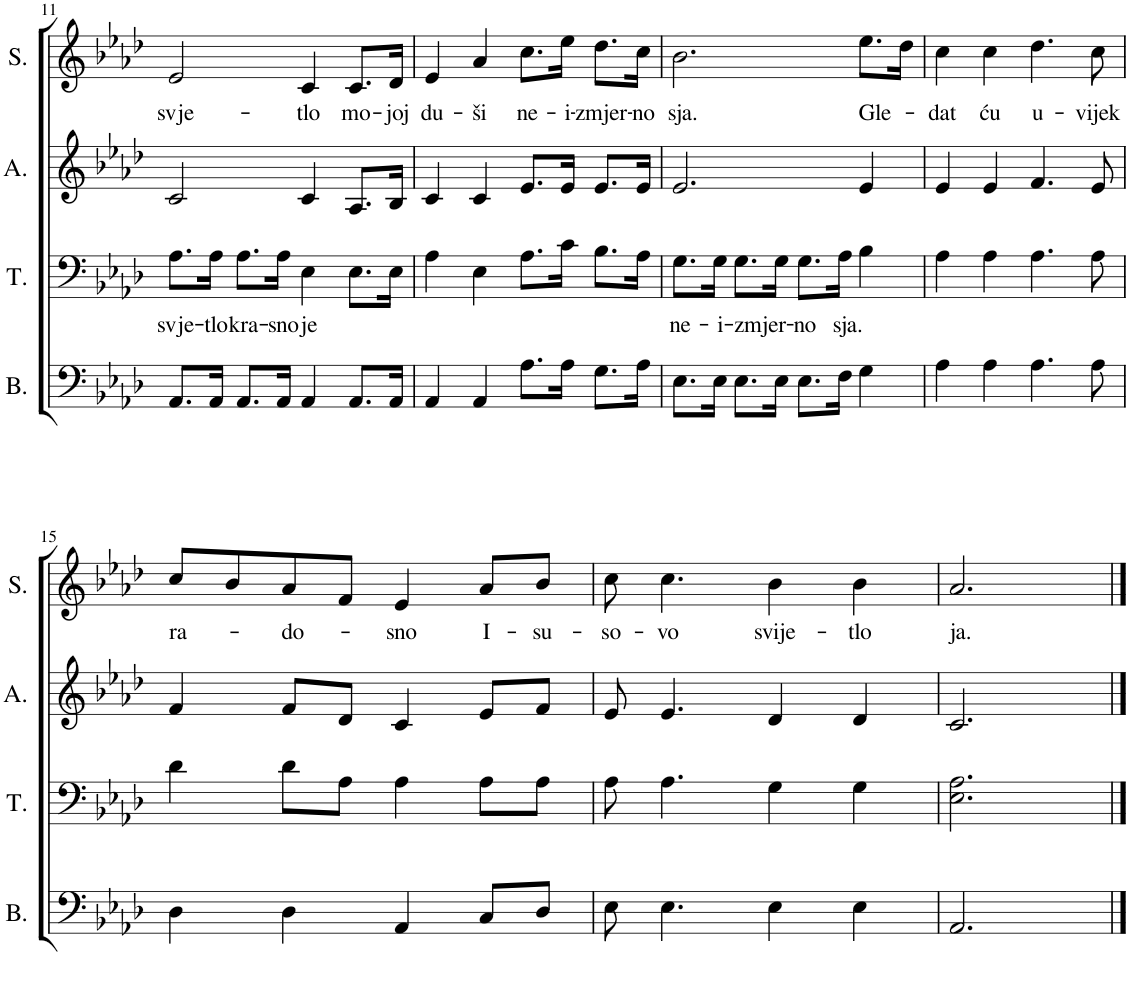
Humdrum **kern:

**kern	**kern	**text	**kern	**kern	**text
*part4	*part3	*part3	*part2	*part1	*part1
*staff4	*staff3	*staff3	*staff2	*staff1	*staff1
*I"Bass	*I"Tenor	*	*I"Alto	*I"Soprano	*
*I'B.	*I'T.	*	*I'A.	*I'S.	*
!!LO:PB:g=z
*clefF4	*clefF4	*	*clefG2	*clefG2	*
*k[b-e-a-d-]	*k[b-e-a-d-]	*	*k[b-e-a-d-]	*k[b-e-a-d-]	*
*M4/4	*M4/4	*	*M4/4	*M4/4	*
=11	=11	=11	=11	=11	=11
!	!	!LO:LY:b	!	!	!LO:LY:b
8.AA-/L	8.A-\L	svje-	2c/	2e-/	svje-
!	!	!LO:LY:b	!	!	!
16AA-/Jk	16A-\Jk	-tlo	.	.	.
!	!	!LO:LY:b	!	!	!
8.AA-/L	8.A-\L	kra-	.	.	.
!	!	!LO:LY:b	!	!	!
16AA-/Jk	16A-\Jk	-sno	.	.	.
!	!	!LO:LY:b	!	!	!LO:LY:b
4AA-/	4E-\	je	4c/	4c/	-tlo
!	!	!	!	!	!LO:LY:b
8.AA-/L	8.E-\L	.	8.A-/L	8.c/L	mo-
!	!	!	!	!	!LO:LY:b
16AA-/Jk	16E-\Jk	.	16B-/Jk	16d-/Jk	-joj
=12	=12	=12	=12	=12	=12
!	!	!	!	!	!LO:LY:b
4AA-/	4A-\	.	4c/	4e-/	du-
!	!	!	!	!	!LO:LY:b
4AA-/	4E-\	.	4c/	4a-/	-ši
!	!	!	!	!	!LO:LY:b
8.A-\L	8.A-\L	.	8.e-/L	8.cc\L	ne-
!	!	!	!	!	!LO:LY:b
16A-\Jk	16c\Jk	.	16e-/Jk	16ee-\Jk	-i-
!	!	!	!	!	!LO:LY:b
8.G\L	8.B-\L	.	8.e-/L	8.dd-\L	-zmjer-
!	!	!	!	!	!LO:LY:b
16A-\Jk	16A-\Jk	.	16e-/Jk	16cc\Jk	-no
=13	=13	=13	=13	=13	=13
!	!	!LO:LY:b	!	!	!LO:LY:b
8.E-\L	8.G\L	ne-	2.e-/	2.b-\	sja.
!	!	!LO:LY:b	!	!	!
16E-\Jk	16G\Jk	-i-	.	.	.
!	!	!LO:LY:b	!	!	!
8.E-\L	8.G\L	-zmjer-	.	.	.
16E-\Jk	16G\Jk	.	.	.	.
!	!	!LO:LY:b	!	!	!
8.E-\L	8.G\L	-no	.	.	.
!	!	!LO:LY:b	!	!	!
16F\Jk	16A-\Jk	sja.	.	.	.
!	!	!	!	!	!LO:LY:b
4G\	4B-\	.	4e-/	8.ee-\L	Gle-
.	.	.	.	16dd-\Jk	.
=14	=14	=14	=14	=14	=14
!	!	!	!	!	!LO:LY:b
4A-\	4A-\	.	4e-/	4cc\	-dat
!	!	!	!	!	!LO:LY:b
4A-\	4A-\	.	4e-/	4cc\	ću
!	!	!	!	!	!LO:LY:b
4.A-\	4.A-\	.	4.f/	4.dd-\	u-
!	!	!	!	!	!LO:LY:b
8A-\	8A-\	.	8e-/	8cc\	-vijek
!!LO:LB:g=z
=15	=15	=15	=15	=15	=15
!	!	!	!	!	!LO:LY:b
4D-\	4d-\	.	4f/	8cc/L	ra-
.	.	.	.	8b-/	.
!	!	!	!	!	!LO:LY:b
4D-\	8d-\L	.	8f/L	8a-/	-do-
.	8A-\J	.	8d-/J	8f/J	.
!	!	!	!	!	!LO:LY:b
4AA-/	4A-\	.	4c/	4e-/	-sno
!	!	!	!	!	!LO:LY:b
8C/L	8A-\L	.	8e-/L	8a-/L	I-
!	!	!	!	!	!LO:LY:b
8D-/J	8A-\J	.	8f/J	8b-/J	-su-
=16	=16	=16	=16	=16	=16
!	!	!	!	!	!LO:LY:b
8E-\	8A-\	.	8e-/	8cc\	-so-
!	!	!	!	!	!LO:LY:b
4.E-\	4.A-\	.	4.e-/	4.cc\	-vo
!	!	!	!	!	!LO:LY:b
4E-\	4G\	.	4d-/	4b-\	svije-
!	!	!	!	!	!LO:LY:b
4E-\	4G\	.	4d-/	4b-\	-tlo
=17	=17	=17	=17	=17	=17
!	!	!	!	!	!LO:LY:b
2.AA-/	2.E-\ 2.A-\	.	2.c/	2.a-/	ja.
==	==	==	==	==	==
*-	*-	*-	*-	*-	*-
